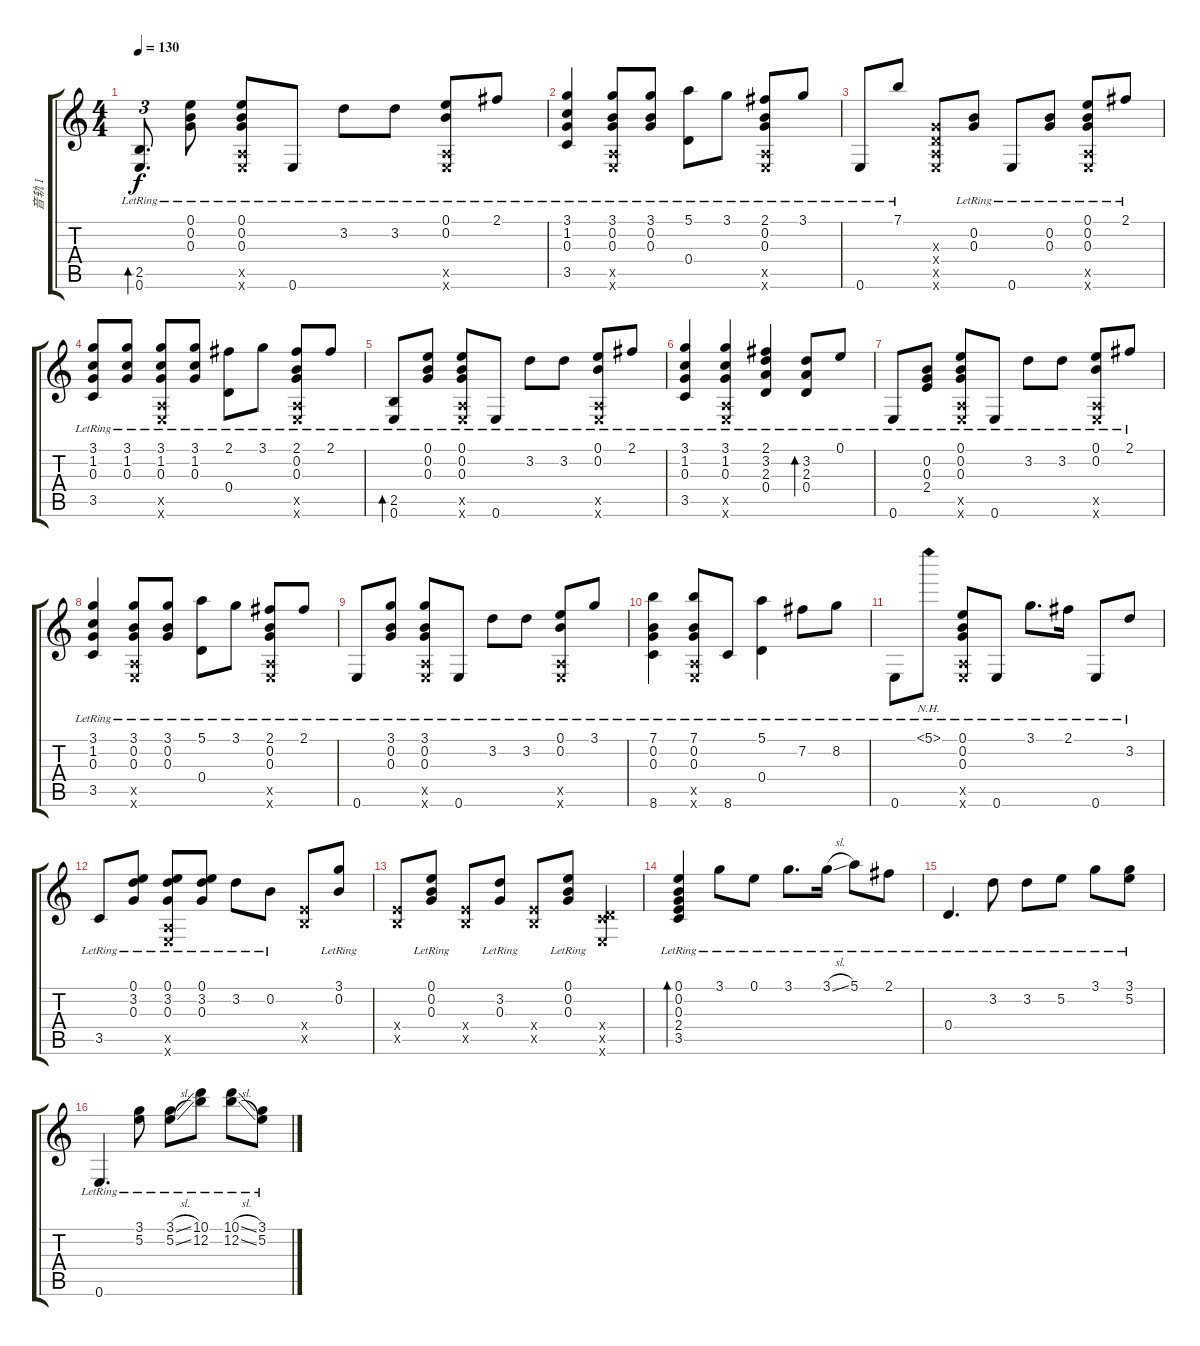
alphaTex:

\track ("音轨 1" "音轨 1") {instrument acousticguitarsteel}
\staff {score tabs}
\tuning (E4 B3 G3 D3 A2 E2) {hide}
\ts (4 4)
\tempo 130
\clef g2
\ks c
(2.5{lr} 0.6{lr}).8{d tu (3 2) bd 60 dy f} (0.1{lr} 0.2{lr} 0.3{lr}).8 (0.1{lr} 0.2{lr} 0.3{lr} 0.5{x} 0.6{x}).8 0.6{lr}.8 3.2{lr}.8 3.2{lr}.8 (0.1{lr} 0.2{lr} 0.5{x} 0.6{x}).8 2.1{lr}.8 |
(3.1{lr} 1.2{lr} 0.3{lr} 3.5{lr}).4 (3.1{lr} 0.2{lr} 0.3{lr} 0.5{x} 0.6{x}).8 (3.1{lr} 0.2{lr} 0.3{lr}).8 (5.1{lr} 0.4{lr}).8 3.1{lr}.8 (2.1{lr} 0.2{lr} 0.3{lr} 0.5{x} 0.6{x}).8 3.1{lr}.8 |
0.6{lr}.8 7.1{lr}.8 (0.3{x} 0.4{x} 0.5{x} 0.6{x}).8 (0.2{lr} 0.3{lr}).8 0.6{lr}.8 (0.2{lr} 0.3{lr}).8 (0.1{lr} 0.2{lr} 0.3{lr} 0.5{x} 0.6{x}).8 2.1{lr}.8 |
(3.1{lr} 1.2{lr} 0.3{lr} 3.5{lr}).8 (3.1{lr} 1.2{lr} 0.3{lr}).8 (3.1{lr} 1.2{lr} 0.3{lr} 0.5{x} 0.6{x}).8 (3.1{lr} 1.2{lr} 0.3{lr}).8 (2.1{lr} 0.4{lr}).8 3.1{lr}.8 (2.1{lr} 0.2{lr} 0.3{lr} 0.5{x} 0.6{x}).8 2.1{lr}.8 |
(2.5{lr} 0.6{lr}).8{bd 60} (0.1{lr} 0.2{lr} 0.3{lr}).8 (0.1{lr} 0.2{lr} 0.3{lr} 0.5{x} 0.6{x}).8 0.6{lr}.8 3.2{lr}.8 3.2{lr}.8 (0.1{lr} 0.2{lr} 0.5{x} 0.6{x}).8 2.1{lr}.8 |
(3.1{lr} 1.2{lr} 0.3{lr} 3.5{lr}).4 (3.1{lr} 1.2{lr} 0.3{lr} 0.5{x} 0.6{x}).4 (2.1{lr} 3.2{lr} 2.3{lr} 0.4{lr}).4 (3.2{lr} 2.3{lr} 0.4{lr}).8{bd 60} 0.1{lr}.8 |
0.6{lr}.8 (0.2{lr} 0.3{lr} 2.4{lr}).8 (0.1{lr} 0.2{lr} 0.3{lr} 0.5{x} 0.6{x}).8 0.6{lr}.8 3.2{lr}.8 3.2{lr}.8 (0.1{lr} 0.2{lr} 0.5{x} 0.6{x}).8 2.1{lr}.8 |
(3.1{lr} 1.2{lr} 0.3{lr} 3.5{lr}).4 (3.1{lr} 0.2{lr} 0.3{lr} 0.5{x} 0.6{x}).8 (3.1{lr} 0.2{lr} 0.3{lr}).8 (5.1{lr} 0.4{lr}).8 3.1{lr}.8 (2.1{lr} 0.2{lr} 0.3{lr} 0.5{x} 0.6{x}).8 2.1{lr}.8 |
0.6{lr}.8 (3.1{lr} 0.2{lr} 0.3{lr}).8 (3.1{lr} 0.2{lr} 0.3{lr} 0.5{x} 0.6{x}).8 0.6{lr}.8 3.2{lr}.8 3.2{lr}.8 (0.1{lr} 0.2{lr} 0.5{x} 0.6{x}).8 3.1{lr}.8 |
(7.1{lr} 0.2{lr} 0.3{lr} 8.6{lr}).4 (7.1{lr} 0.2{lr} 0.3{lr} 0.5{x} 0.6{x}).8 8.6{lr}.8 (5.1{lr} 0.4{lr}).4 7.2{lr}.8 8.2{lr}.8 |
0.6{lr}.8 5.1{nh lr}.8 (0.1{lr} 0.2{lr} 0.3{lr} 0.5{x} 0.6{x}).8 0.6{lr}.8 3.1{lr}.8{d} 2.1{lr}.16 0.6{lr}.8 3.2{lr}.8 |
3.5{lr}.8 (0.1{lr} 3.2{lr} 0.3{lr}).8 (0.1{lr} 3.2{lr} 0.3{lr} 0.5{x} 0.6{x}).8 (0.1{lr} 3.2{lr} 0.3{lr}).8 3.2{lr}.8 0.2{lr}.8 (2.4{x} 2.5{x}).8 (3.1{lr} 0.2{lr}).8 |
(2.4{x} 2.5{x}).8 (0.1{lr} 0.2{lr} 0.3{lr}).8 (2.4{x} 2.5{x}).8 (3.2{lr} 0.3{lr}).8 (2.4{x} 2.5{x}).8 (0.1{lr} 0.2{lr} 0.3{lr}).8 (0.4{x} 3.5{x} 0.6{x}).4 |
(0.1{lr} 0.2{lr} 0.3{lr} 2.4{lr} 3.5{lr}).4{bd 480} 3.1{lr}.8 0.1{lr}.8 3.1{lr}.8{d} 3.1{sl lr}.16 5.1{lr}.8 2.1{lr}.8 |
0.4{lr}.4{d} 3.2{lr}.8 3.2{lr}.8 5.2{lr}.8 3.1{lr}.8 (3.1{lr} 5.2{lr}).8 |
0.6{lr}.4{d} (3.1{lr} 5.2{lr}).8 (3.1{sl lr} 5.2{sl lr}).8 (10.1{lr} 12.2{lr}).8 (10.1{sl lr} 12.2{sl lr}).8 (3.1{lr} 5.2{lr}).8
